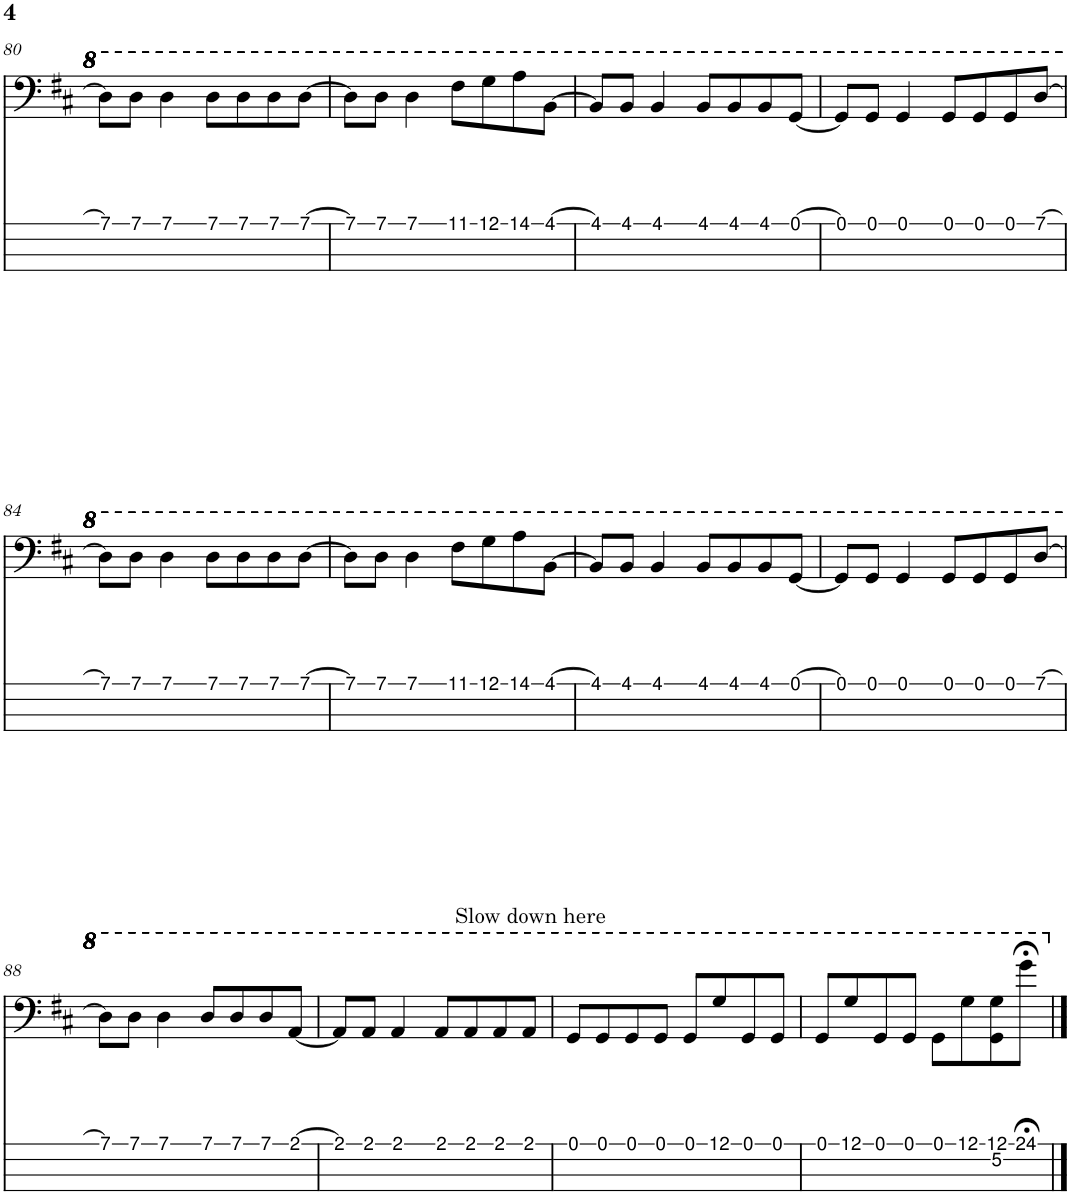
**kern	**kern
*part1	*part1
*staff2	*staff1
*I"Electric Bass	*
*I'El. B.	*
!!LO:PB:g=z
*	*clefF4
*Trd7c12	*Trd7c12
*k[f#c#]	*k[f#c#]
*M4/4	*M4/4
=80	=80
8dL]	8d\L]
8dJ	8d\J
4d	4d\
8dL	8d\L
8dJ	8d\
8dL	8d\
[8dJ	[8d\J
=81	=81
8dL]	8d\L]
8dJ	8d\J
4d	4d\
8f#L	8f#\L
8gJ	8g\
8aL	8a\
[8BJ	[8B\J
=82	=82
8BL]	8B/L]
8BJ	8B/J
4B	4B/
8BL	8B/L
8BJ	8B/
8BL	8B/
[8GJ	[8G/J
=83	=83
8GL]	8G/L]
8GJ	8G/J
4G	4G/
8GL	8G/L
8GJ	8G/
8GL	8G/
[8dJ	[8d/J
!!LO:LB:g=z
=84	=84
8dL]	8d\L]
8dJ	8d\J
4d	4d\
8dL	8d\L
8dJ	8d\
8dL	8d\
[8dJ	[8d\J
=85	=85
8dL]	8d\L]
8dJ	8d\J
4d	4d\
8f#L	8f#\L
8gJ	8g\
8aL	8a\
[8BJ	[8B\J
=86	=86
8BL]	8B/L]
8BJ	8B/J
4B	4B/
8BL	8B/L
8BJ	8B/
8BL	8B/
[8GJ	[8G/J
=87	=87
8GL]	8G/L]
8GJ	8G/J
4G	4G/
8GL	8G/L
8GJ	8G/
8GL	8G/
[8dJ	[8d/J
!!LO:LB:g=z
=88	=88
!	!LO:TX:a:t=Slow down here
8dL]	8d\L]
8dJ	8d\J
4d	4d\
8dL	8d/L
8dJ	8d/
8dL	8d/
[8AJ	[8A/J
=89	=89
8AL]	8A/L]
8AJ	8A/J
4A	4A/
8AL	8A/L
8AJ	8A/
8AL	8A/
8AJ	8A/J
=90	=90
8GL	8G/L
8GJ	8G/
8GL	8G/
8GJ	8G/J
8GL	8G/L
8gJ	8g/
8GL	8G/
8GJ	8G/J
=91	=91
8GL	8G/L
8gJ	8g/
8GL	8G/
8GJ	8G/J
8GL	8G\L
8gJ	8g\
8G\ 8g\L	8G\ 8g\
8gg;<J	8gg;<\J
==	==
*-	*-
